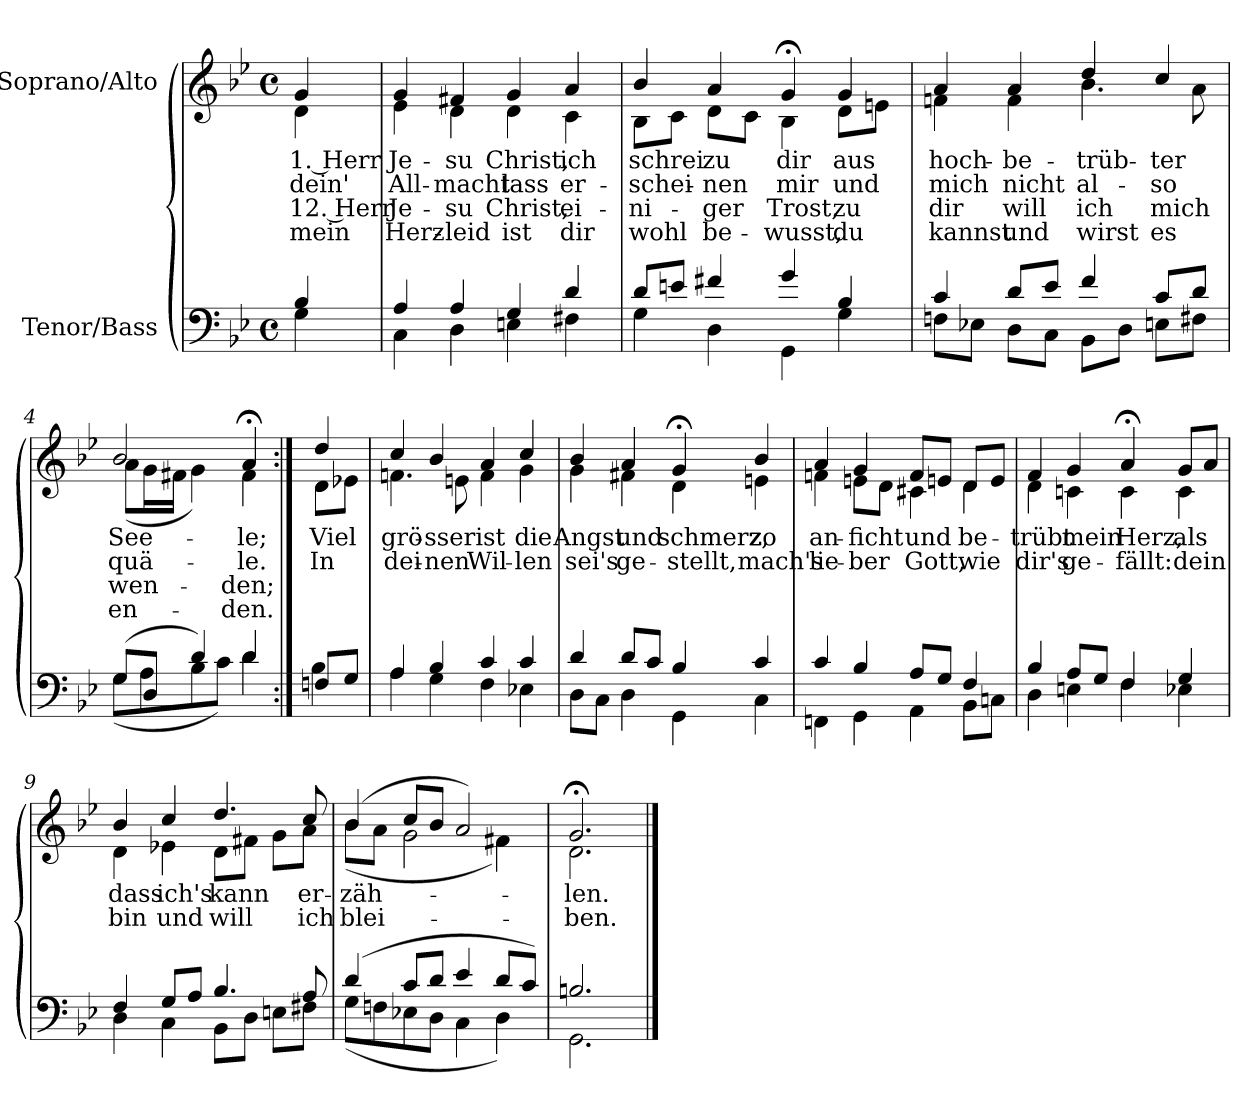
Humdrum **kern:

**kern	**kern	**text	**text	**text	**text
*part2	*part1	*part1	*part1	*part1	*part1
*staff2	*staff1	*staff1	*staff1	*staff1	*staff1
*I"Tenor/Bass	*I"Soprano/Alto	*	*	*	*
*clefF4	*clefG2	*	*	*	*
*k[b-e-]	*k[b-e-]	*	*	*	*
*M4/4	*M4/4	*	*	*	*
*met(c)	*met(c)	*	*	*	*
=	=	=	=	=	=
*^	*	*	*	*	*
!	!	!	!LO:LY:b	!LO:LY:b	!LO:LY:b	!LO:LY:b
*	*	*^	*	*	*	*
4B-/	4G\	4g/	4d\	1. Herr	dein'	12. Herr	mein
=1	=1	=1	=1	=1	=1	=1	=1
!	!	!	!	!LO:LY:b	!LO:LY:b	!LO:LY:b	!LO:LY:b
4A/	4C\	4g/	4e-\	Je-	All-	Je-	Herz-
!	!	!	!	!LO:LY:b	!LO:LY:b	!LO:LY:b	!LO:LY:b
4A/	4D\	4f#X/	4d\	-su	-macht	-su	-leid
!	!	!	!	!LO:LY:b	!LO:LY:b	!LO:LY:b	!LO:LY:b
4G/	4En\	4g/	4d\	Christ,	lass	Christ,	ist
!	!	!	!	!LO:LY:b	!LO:LY:b	!LO:LY:b	!LO:LY:b
4d/	4F#X\	4a/	4c\	ich	er-	ei-	dir
=2	=2	=2	=2	=2	=2	=2	=2
!	!	!	!	!LO:LY:b	!LO:LY:b	!LO:LY:b	!LO:LY:b
8d/L	4G\	4b-/	8B-\L	schrei	-schei-	-ni-	wohl
8en/J	.	.	8c\J	.	.	.	.
!	!	!	!	!LO:LY:b	!LO:LY:b	!LO:LY:b	!LO:LY:b
4f#X/	4D\	4a/	8d\L	zu	-nen	-ger	be-
.	.	.	8c\J	.	.	.	.
!	!	!	!	!LO:LY:b	!LO:LY:b	!LO:LY:b	!LO:LY:b
4g/	4GG\	4g;</	4B-\	dir	mir	Trost,	-wusst,
!	!	!	!	!LO:LY:b	!LO:LY:b	!LO:LY:b	!LO:LY:b
4B-/	4G\	4g/	8d\L	aus	und	zu	du
.	.	.	8en\J	.	.	.	.
=3	=3	=3	=3	=3	=3	=3	=3
!	!	!	!	!LO:LY:b	!LO:LY:b	!LO:LY:b	!LO:LY:b
4c/	8Fn\L	4a/	4fn\	hoch-	mich	dir	kannst
.	8E-X\J	.	.	.	.	.	.
!	!	!	!	!LO:LY:b	!LO:LY:b	!LO:LY:b	!LO:LY:b
8d/L	8D\L	4a/	4f\	-be-	nicht	will	und
8e-/J	8C\J	.	.	.	.	.	.
!	!	!	!	!LO:LY:b	!LO:LY:b	!LO:LY:b	!LO:LY:b
4f/	8BB-\L	4dd/	4.b-\	-trüb-	al-	ich	wirst
.	8D\J	.	.	.	.	.	.
!	!	!	!	!LO:LY:b	!LO:LY:b	!LO:LY:b	!LO:LY:b
8c/L	8En\L	4cc/	.	-ter	-so	mich	es
8d/J	8F#X\J	.	8a\	.	.	.	.
=4	=4	=4	=4	=4	=4	=4	=4
!	!	!	!	!LO:LY:b	!LO:LY:b	!LO:LY:b	!LO:LY:b
(8G/L	(8G\L	2b-/	(8a\L	See-	quä-	wen-	en-
8D/J	8A\	.	16g\L	.	.	.	.
.	.	.	16f#X\JJ	.	.	.	.
4d/)	8B-\	.	4g\)	.	.	.	.
.	8c\J)	.	.	.	.	.	.
!	!	!	!	!LO:LY:b	!LO:LY:b	!LO:LY:b	!LO:LY:b
4d/	4d\	4a;</	4f#\	-le;	-le.	-den;	-den.
!!LO:LB:g=z	!!
=4X1:|!	=4X1:|!	=4X1:|!	=4X1:|!	=4X1:|!	=4X1:|!	=4X1:|!	=4X1:|!
!	!	!	!	!LO:LY:b	!LO:LY:b	!	!
8Fn/L	4B-\	4dd/	8d\L	Viel	In	.	.
8G/J	.	.	8e-X\J	.	.	.	.
=5	=5	=5	=5	=5	=5	=5	=5
!	!	!	!	!LO:LY:b	!LO:LY:b	!	!
4A/	4A\	4cc/	4.fn\	grö-	dei-	.	.
!	!	!	!	!LO:LY:b	!LO:LY:b	!	!
4B-/	4G\	4b-/	.	-sser	-nen	.	.
.	.	.	8en\	.	.	.	.
!	!	!	!	!LO:LY:b	!LO:LY:b	!	!
4c/	4F\	4a/	4f\	ist	Wil-	.	.
!	!	!	!	!LO:LY:b	!LO:LY:b	!	!
4c/	4E-X\	4cc/	4g\	die	-len	.	.
=6	=6	=6	=6	=6	=6	=6	=6
!	!	!	!	!LO:LY:b	!LO:LY:b	!	!
4d/	8D\L	4b-/	4g\	Angst	sei's	.	.
.	8C\J	.	.	.	.	.	.
!	!	!	!	!LO:LY:b	!LO:LY:b	!	!
8d/L	4D\	4a/	4f#X\	und	ge-	.	.
8c/J	.	.	.	.	.	.	.
!	!	!	!	!LO:LY:b	!LO:LY:b	!	!
4B-/	4GG\	4g;</	4d\	schmerz,	-stellt,	.	.
!	!	!	!	!LO:LY:b	!LO:LY:b	!	!
4c/	4C\	4b-/	4en\	zo	mach's	.	.
=7	=7	=7	=7	=7	=7	=7	=7
!	!	!	!	!LO:LY:b	!LO:LY:b	!	!
4c/	4FFn\	4a/	4fn\	an-	lie-	.	.
!	!	!	!	!LO:LY:b	!LO:LY:b	!	!
4B-/	4GG\	4g/	8en\L	-ficht	-ber	.	.
.	.	.	8d\J	.	.	.	.
!	!	!	!	!LO:LY:b	!LO:LY:b	!	!
8A/L	4AA\	8f/L	4c#X\	und	Gott,	.	.
8G/J	.	8en/J	.	.	.	.	.
!	!	!	!	!LO:LY:b	!LO:LY:b	!	!
4F/	8BB-\L	8d/L	4d\	be-	wie	.	.
.	8Cn\J	8e/J	.	.	.	.	.
!!LO:LB:g=z	!!
=8	=8	=8	=8	=8	=8	=8	=8
!	!	!	!	!LO:LY:b	!LO:LY:b	!	!
4B-/	4D\	4f/	4d\	-trübt	dir's	.	.
!	!	!	!	!LO:LY:b	!LO:LY:b	!	!
8A/L	4En\	4g/	4cn\	mein	ge-	.	.
8G/J	.	.	.	.	.	.	.
!	!	!	!	!LO:LY:b	!LO:LY:b	!	!
4F/	4F\	4a;</	4c\	Herz,	-fällt:	.	.
!	!	!	!	!LO:LY:b	!LO:LY:b	!	!
4G/	4E-X\	8g/L	4c\	als	dein	.	.
.	.	8a/J	.	.	.	.	.
=9	=9	=9	=9	=9	=9	=9	=9
!	!	!	!	!LO:LY:b	!LO:LY:b	!	!
4F/	4D\	4b-/	4d\	dass	bin	.	.
!	!	!	!	!LO:LY:b	!LO:LY:b	!	!
8G/L	4C\	4cc/	4e-X\	ich's	und	.	.
8A/J	.	.	.	.	.	.	.
!	!	!	!	!LO:LY:b	!LO:LY:b	!	!
4.B-/	8BB-\L	4.dd/	8d\L	kann	will	.	.
.	8D\J	.	8f#X\J	.	.	.	.
.	8En\L	.	8g\L	.	.	.	.
!	!	!	!	!LO:LY:b	!LO:LY:b	!	!
8A/	8F#X\J	8cc/	8a\J	er-	ich	.	.
=10	=10	=10	=10	=10	=10	=10	=10
!	!	!	!	!LO:LY:b	!LO:LY:b	!	!
(4d/	(8G\L	(4b-/	(8b-\L	-zäh-	blei-	.	.
.	8Fn\	.	8a\J	.	.	.	.
8c/L	8E-X\	8cc/L	2g\	.	.	.	.
8d/J	8D\J	8b-/J	.	.	.	.	.
4e-/	4C\	2a/)	.	.	.	.	.
8d/L	4D\)	.	4f#X\)	.	.	.	.
8c/J)	.	.	.	.	.	.	.
=11	=11	=11	=11	=11	=11	=11	=11
!	!	!	!	!LO:LY:b	!LO:LY:b	!	!
2.Bn/	2.GG\	2.g;</	2.d\	-len.	-ben.	.	.
*v	*v	*	*	*	*	*	*
*	*v	*v	*	*	*	*
==	==	==	==	==	==
*-	*-	*-	*-	*-	*-
